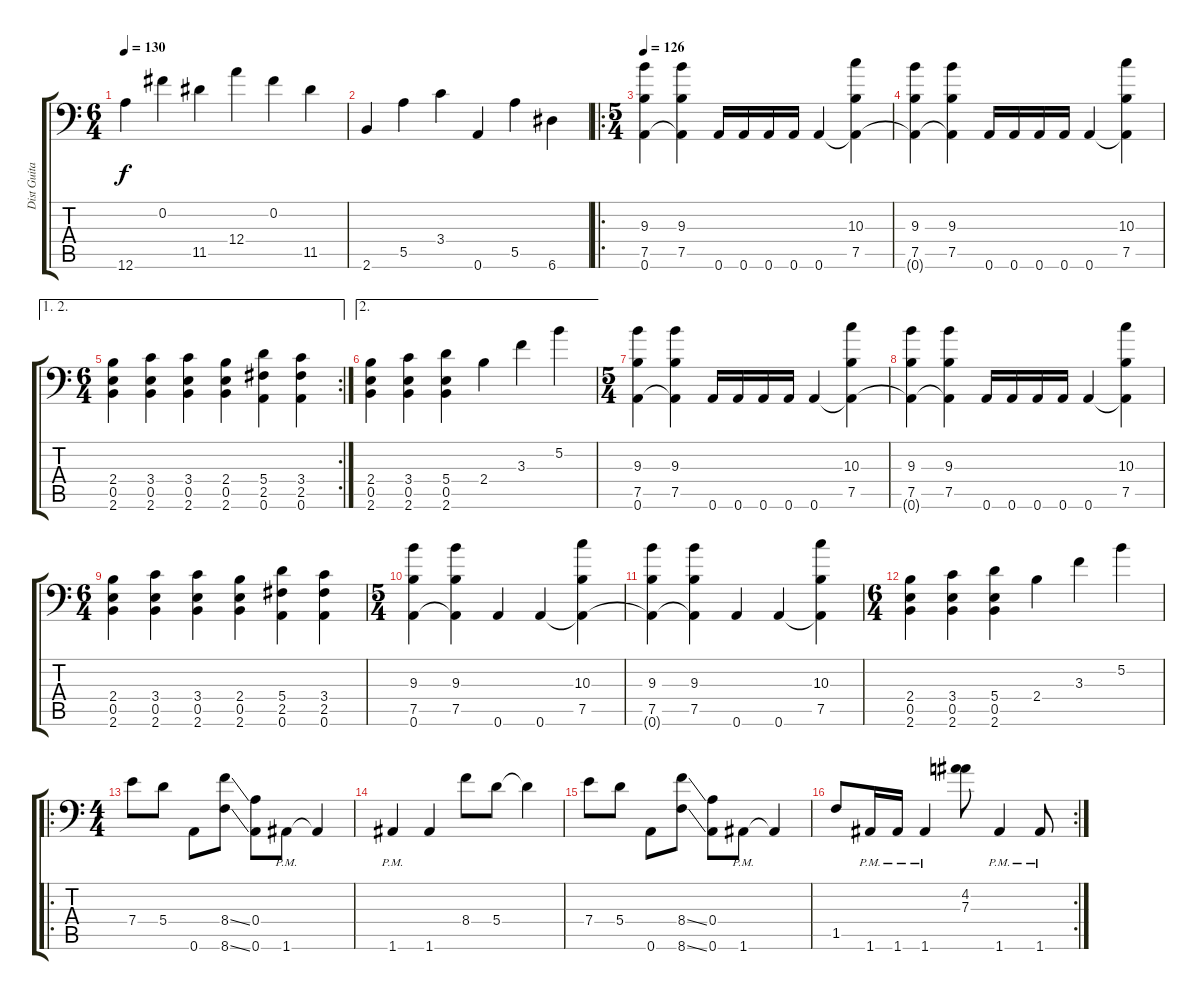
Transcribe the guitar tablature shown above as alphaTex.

\track ("Dist Guitar" "Dist Guita") {instrument distortionguitar}
\staff {score tabs}
\tuning (B3 Gb3 D3 A2 E2 A1) {hide}
\ts (6 4)
\tempo 130
\clef f4
\ks c
12.6.4{dy f} 0.2.4 11.5.4 12.4.4 0.2.4 11.5.4 |
2.6.4 5.5.4 3.4.4 0.6.4 5.5.4 6.6.4 |
\ro
\ts (5 4)
\tempo 126
(9.3 7.5 0.6).4 (9.3 7.5 0.6{t}).4 0.6.16 0.6.16 0.6.16 0.6.16 0.6.4 (10.3 7.5 0.6{t}).4 |
(9.3 7.5 0.6{t}).4 (9.3 7.5 0.6{t}).4 0.6.16 0.6.16 0.6.16 0.6.16 0.6.4 (10.3 7.5 0.6{t}).4 |
\ae (1 2)
\rc 2
\ts (6 4)
(2.4 0.5 2.6).4 (3.4 0.5 2.6).4 (3.4 0.5 2.6).4 (2.4 0.5 2.6).4 (5.4 2.5 0.6).4 (3.4 2.5 0.6).4 |
\ae 2
(2.4 0.5 2.6).4 (3.4 0.5 2.6).4 (5.4 0.5 2.6).4 2.4.4 3.3.4 5.2.4 |
\ts (5 4)
(9.3 7.5 0.6).4 (9.3 7.5 0.6{t}).4 0.6.16 0.6.16 0.6.16 0.6.16 0.6.4 (10.3 7.5 0.6{t}).4 |
(9.3 7.5 0.6{t}).4 (9.3 7.5 0.6{t}).4 0.6.16 0.6.16 0.6.16 0.6.16 0.6.4 (10.3 7.5 0.6{t}).4 |
\ts (6 4)
(2.4 0.5 2.6).4 (3.4 0.5 2.6).4 (3.4 0.5 2.6).4 (2.4 0.5 2.6).4 (5.4 2.5 0.6).4 (3.4 2.5 0.6).4 |
\ts (5 4)
(9.3 7.5 0.6).4 (9.3 7.5 0.6{t}).4 0.6.4 0.6.4 (10.3 7.5 0.6{t}).4 |
(9.3 7.5 0.6{t}).4 (9.3 7.5 0.6{t}).4 0.6.4 0.6.4 (10.3 7.5 0.6{t}).4 |
\ts (6 4)
(2.4 0.5 2.6).4 (3.4 0.5 2.6).4 (5.4 0.5 2.6).4 2.4.4 3.3.4 5.2.4 |
\ro
\ts (4 4)
7.4.8 5.4.8 0.6.8 (8.4{ss} 8.6{ss}).8 (0.4 0.6).8 1.6{pm}.8 1.6{t}.4 |
1.6{pm}.4 1.6.4 8.4.8 5.4.8 5.4{t}.4 |
7.4.8 5.4.8 0.6.8 (8.4{ss} 8.6{ss}).8 (0.4 0.6).8 1.6{pm}.8 1.6{t}.4 |
\rc 2
1.5.8 1.6{pm}.16 1.6{pm}.16 1.6{pm}.4 (4.2 7.3).8 1.6{pm}.4 1.6{pm}.8
